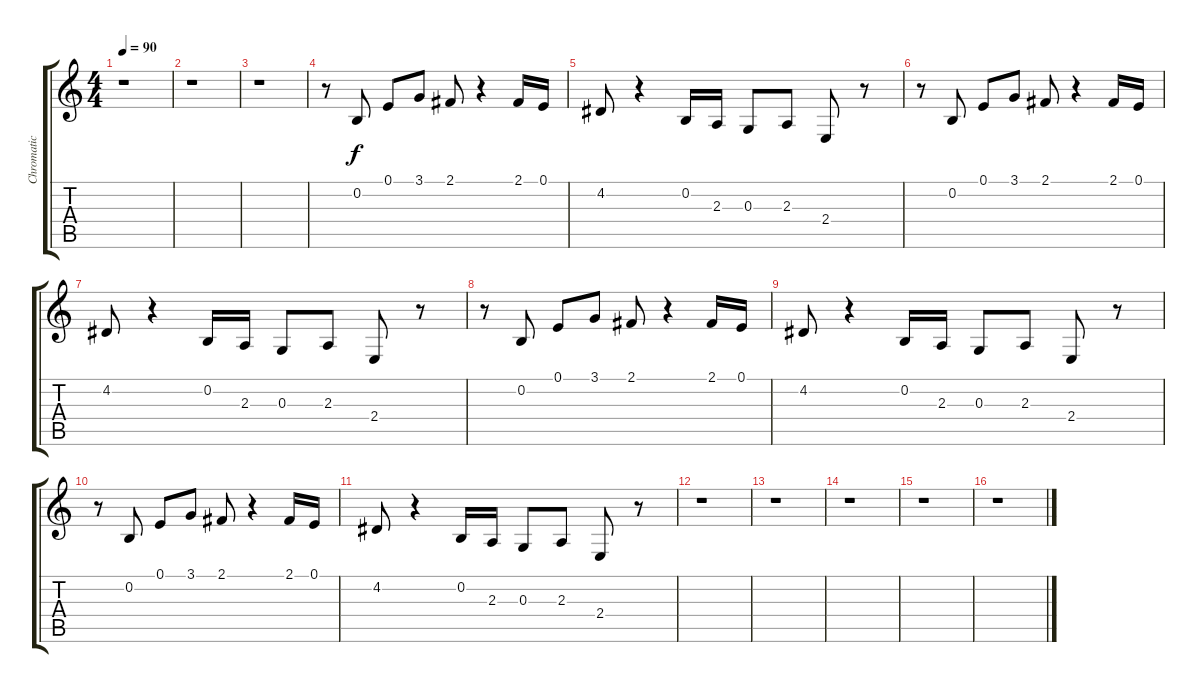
\track ("Chromatic" "Chromatic") {instrument musicbox}
\staff {score tabs}
\tuning (E4 B3 G3 D3 A2 E2) {hide}
\ts (4 4)
\tempo 90
\clef g2
\ks c
r.1{dy f} |
r.1 |
r.1 |
r.8 0.2.8 0.1.8 3.1.8 2.1.8 r.4 2.1.16 0.1.16 |
4.2.8 r.4 0.2.16 2.3.16 0.3.8 2.3.8 2.4.8 r.8 |
r.8 0.2.8 0.1.8 3.1.8 2.1.8 r.4 2.1.16 0.1.16 |
4.2.8 r.4 0.2.16 2.3.16 0.3.8 2.3.8 2.4.8 r.8 |
r.8 0.2.8 0.1.8 3.1.8 2.1.8 r.4 2.1.16 0.1.16 |
4.2.8 r.4 0.2.16 2.3.16 0.3.8 2.3.8 2.4.8 r.8 |
r.8 0.2.8 0.1.8 3.1.8 2.1.8 r.4 2.1.16 0.1.16 |
4.2.8 r.4 0.2.16 2.3.16 0.3.8 2.3.8 2.4.8 r.8 |
r.1 |
r.1 |
r.1 |
r.1 |
r.1
